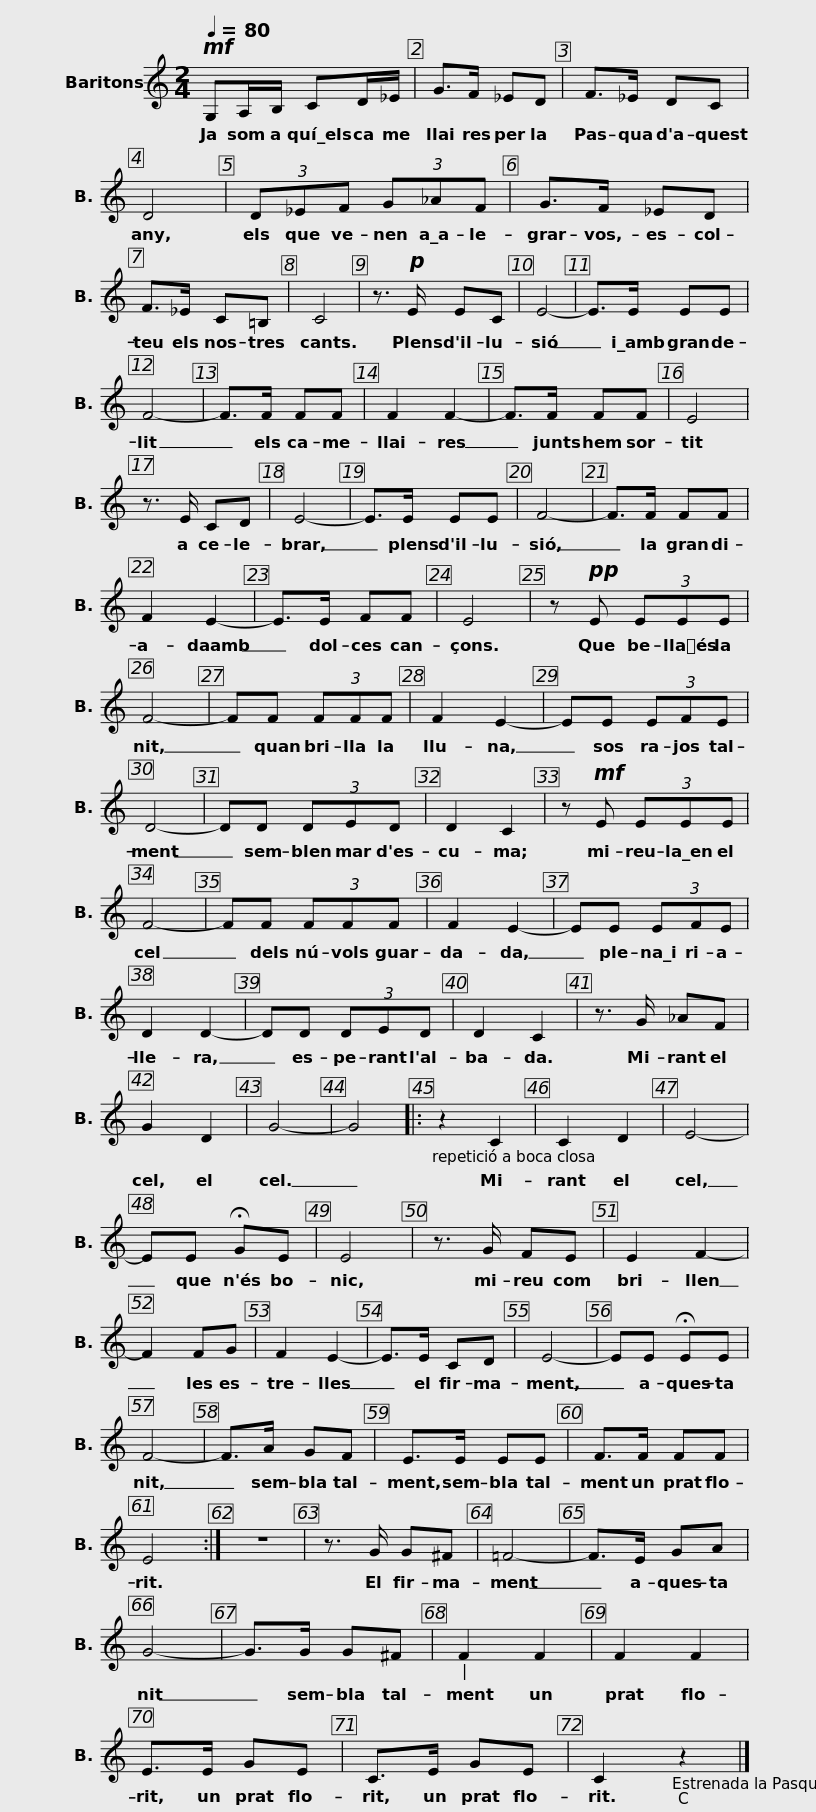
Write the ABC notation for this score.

X:1
L:1/8
Q:1/4=80
M:2/4
I:linebreak $
K:C
V:1 treble
V:1
!mf! G,A,/B,/ CD/_E/ | G>F _ED | F>_E DC | D4 | (3D_EF (3G_AF | %5
 G>F _ED |$ F>_E C!courtesy!=B, | C4 | z3/2!p! E/ EC | E4- | %10
 E>E EE | F4- | F>F FF | F2 F2- | F>F FF |$ %15
 E4 | z3/2 E/ CD | E4- | E>E EE | F4- | %20
 F>F FF | F2 E2- | E>E FF | E4 |$ z!pp! E (3EEE | %25
 F4- | FF (3FFF | F2 E2- | EE (3EFE | D4- | %30
 DD (3DED | D2 C2 |$ z!mf! E (3EEE | F4- | FF (3FFF | %35
 F2 E2- | EE (3EFE | D2 D2- | DD (3DED | D2 C2 |$ %40
 z3/2 G/ _AF | G2 D2 | G4- | G4 |: z2 C2 | %45
 C2 D2 | E4- | EE !fermata!GE | E4 | z3/2 G/ FE | %50
 E2 F2- |$ F2 FG | F2 E2- | E>E CD | E4- | %55
 EE !fermata!EE | F4- | F>A GF | E>E EE |$ F>F FF | %60
 E4 :| z4 | z3/2 G/ G^F | =F4- | F>E GA | %65
 G4- | G>G G^F | F2 F2 | F2 F2 |$ E>E GE | %70
 C>E GE | C2 z2 |] %72
